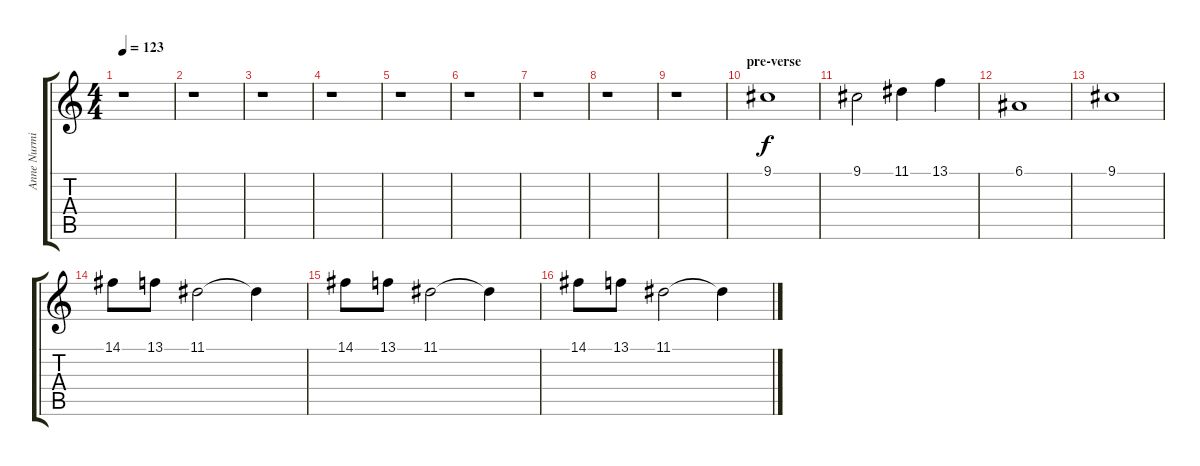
\track ("Anne Nurmi" "Anne Nurmi") {instrument stringensemble1}
\staff {score tabs}
\tuning (E4 B3 G3 D3 A2 E2) {hide}
\ts (4 4)
\tempo 123
\clef g2
\ks c
r.1{dy f} |
r.1 |
r.1 |
r.1 |
r.1 |
r.1 |
r.1 |
r.1 |
r.1 |
\section ("" "pre-verse")
9.1.1{volume 13 balance 1 instrument stringensemble1} |
9.1.2 11.1.4 13.1.4 |
6.1.1 |
9.1.1 |
14.1.8 13.1.8 11.1.2 11.1{t}.4 |
14.1.8 13.1.8 11.1.2 11.1{t}.4 |
14.1.8 13.1.8 11.1.2 11.1{t}.4
